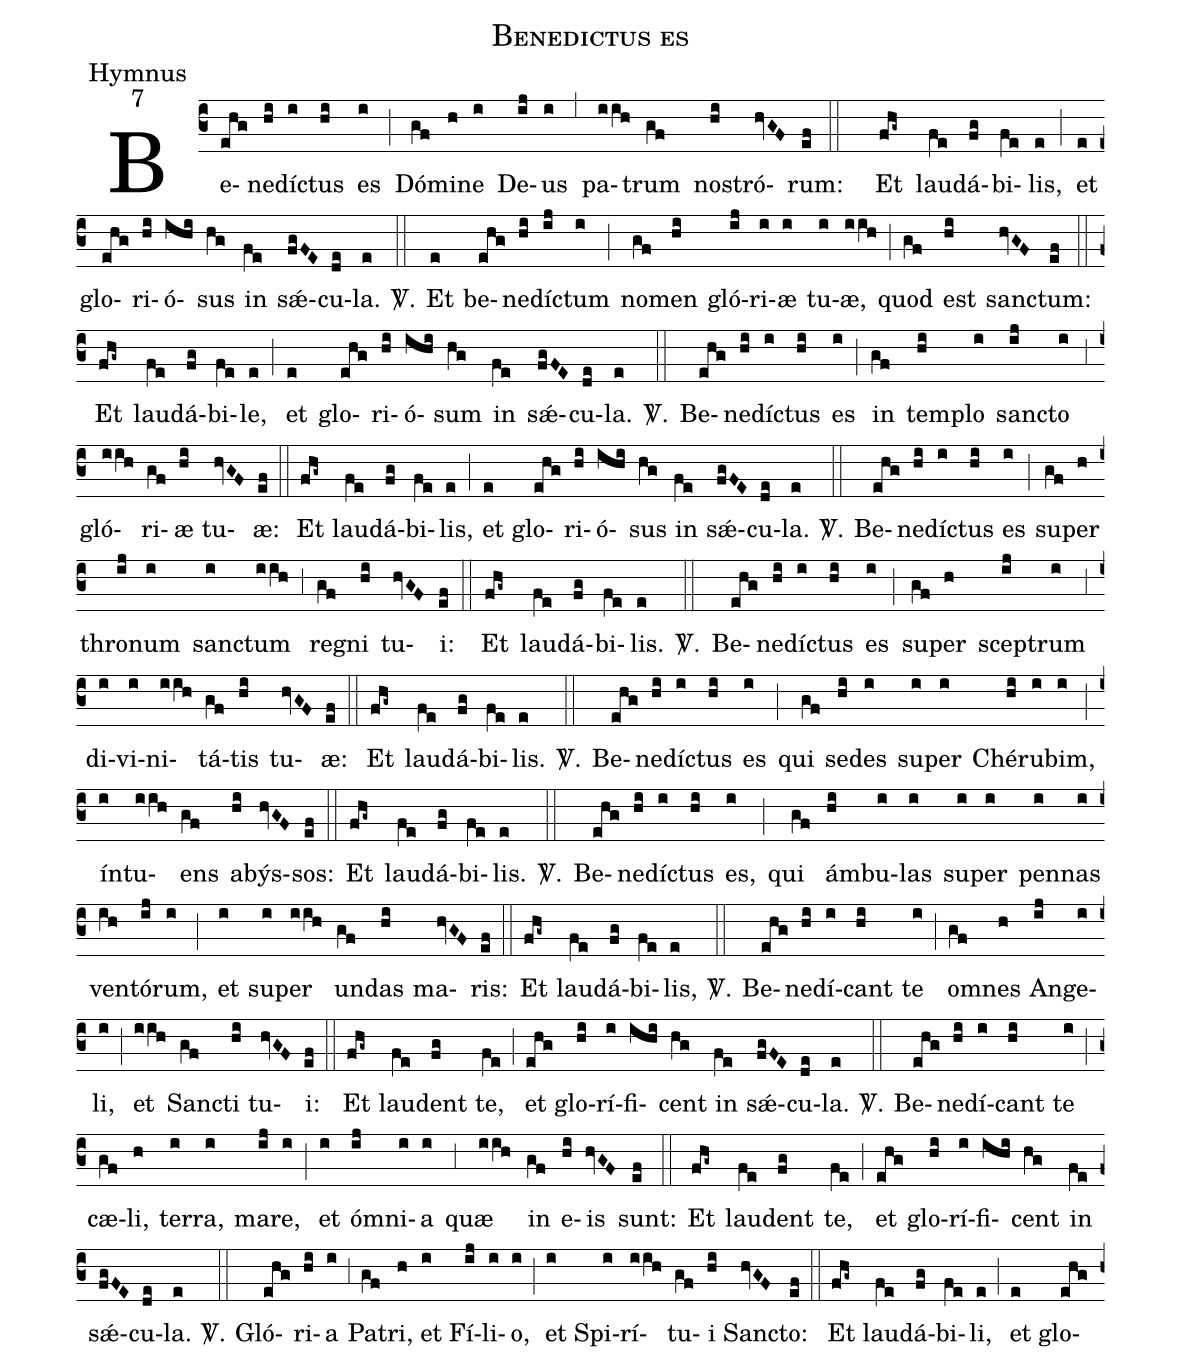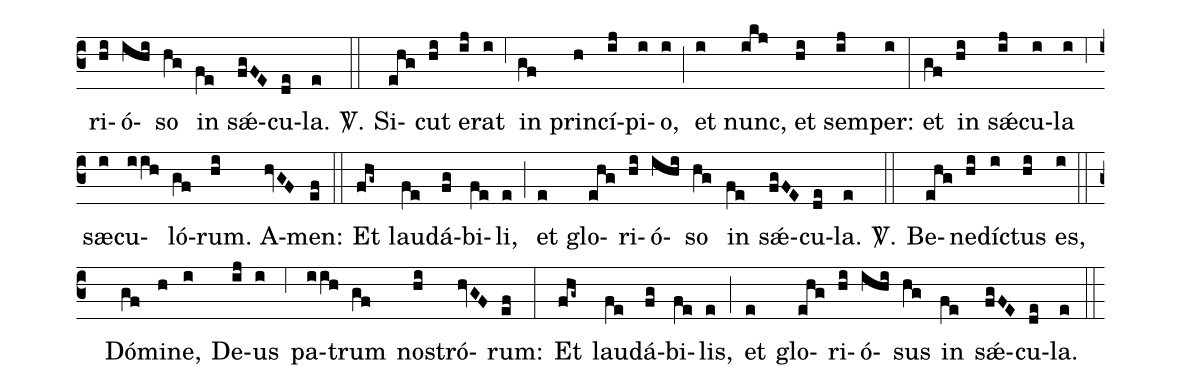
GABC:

name:Benedictus es;
office-part:Hymnus;
mode:7;
%%
(c3) Be(ehg)ne(hi)dí(i)ctus(hi) es(i) (;) Dó(gf)mi(h)ne(i) De(ij)us(i) (;5) pa(iih)trum(gf) no(hi)stró(hvGF)rum:(ef) (::) <alt>Chorus:</alt>() Et(fhg~) lau(fe)dá(fg)bi(fe)lis,(e) (;) et(e) glo(ehg)ri(hi)ó(ihi)sus(hg) in(fe) s<sp>'ae</sp>(fgFE)cu(de)la.(e) <sp>V/</sp>.(::) Et(e) be(ehg)ne(hi)dí(ij)ctum(i) (;) no(gf)men(hi) gló(ij)ri(i)æ(i) tu(i)æ,(iih) (;) quod(gf) est(hi) san(hvGF)ctum:(ef) (::) Et(fhg~) lau(fe)dá(fg)bi(fe)le,(e) (;) et(e) glo(ehg)ri(hi)ó(ihi)sum(hg) in(fe) s<sp>'ae</sp>(fgFE)cu(de)la.(e) <sp>V/</sp>.(::) Be(ehg)ne(hi)dí(i)ctus(hi) es(i) (;) in(gf) tem(hi)plo(i) san(ij)cto(i) (;3) gló(iih)ri(gf)æ(hi) tu(hvGF)æ:(ef) (::) Et(fhg~) lau(fe)dá(fg)bi(fe)lis,(e) (;) et(e) glo(ehg)ri(hi)ó(ihi)sus(hg) in(fe) s<sp>'ae</sp>(fgFE)cu(de)la.(e) <sp>V/</sp>.(::) Be(ehg)ne(hi)dí(i)ctus(hi) es(i) (;) su(gf)per(h) thro(ij)num(i) san(i)ctum(iih) (;3) re(gf)gni(hi) tu(hvGF)i:(ef) (::) Et(fhg~) lau(fe)dá(fg)bi(fe)lis.(e) <sp>V/</sp>.(::) Be(ehg)ne(hi)dí(i)ctus(hi) es(i) (;) su(gf)per(h) scep(ij)trum(i) (;3) di(i)vi(i)ni(iih)tá(gf)tis(hi) tu(hvGF)æ:(ef) (::) Et(fhg~) lau(fe)dá(fg)bi(fe)lis.(e) <sp>V/</sp>.(::) Be(ehg)ne(hi)dí(i)ctus(hi) es(i) (;) qui(gf) se(hi)des(i) su(i)per(i) Ché(hi)ru(i)bim,(i) (;) ín(i)tu(iih)ens(gf) a(hi)býs(hvGF)sos:(ef) (::) Et(fhg~) lau(fe)dá(fg)bi(fe)lis.(e) <sp>V/</sp>.(::) Be(ehg)ne(hi)dí(i)ctus(hi) es,(i) (;) qui(gf) ám(hi)bu(i)las(i) su(i)per(i) pen(i)nas(i) ven(ih)tó(ij)rum,(i) (;) et(i) su(i)per(iih) un(gf)das(hi) ma(hvGF)ris:(ef) (::) Et(fhg~) lau(fe)dá(fg)bi(fe)lis,(e) <sp>V/</sp>.(::) Be(ehg)ne(hi)dí(i)cant(hi) te(i) (;) o(gf)mnes(h) An(ij)ge(i)li,(i) (;) et(iih) San(gf)cti(hi) tu(hvGF)i:(ef) (::) Et(fhg~) lau(fe)dent(fg) te,(fe) (;) et(ehg) glo(hi)rí(i)fi(ihi)cent(hg) in(fe) s<sp>'ae</sp>(fgFE)cu(de)la.(e) <sp>V/</sp>.(::) Be(ehg)ne(hi)dí(i)cant(hi) te(i) (;) cæ(gf)li,(h) ter(i)ra,(i) ma(ij)re,(i) (;) et(i) ó(ij)mni(i)a(i) (;3) quæ(iih) in(gf) e(hi)is(hvGF) sunt:(ef) (::) Et(fhg~) lau(fe)dent(fg) te,(fe) (;) et(ehg) glo(hi)rí(i)fi(ihi)cent(hg) in(fe) s<sp>'ae</sp>(fgFE)cu(de)la.(e) <sp>V/</sp>.(::) Gló(ehg)ri(hi)a(i) (;3) Pa(gf)tri,(h) et(i) Fí(ij)li(i)o,(i) (;) et(i) Spi(i)rí(iih)tu(gf)i(hi) San(hvGF)cto:(ef) (::) Et(fhg~) lau(fe)dá(fg)bi(fe)li,(e) (;) et(e) glo(ehg)ri(hi)ó(ihi)so(hg) in(fe) s<sp>'ae</sp>(fgFE)cu(de)la.(e) <sp>V/</sp>.(::) Si(ehg)cut(hi) e(ij)rat(i) (;6) in(gf) prin(h)cí(ij)pi(i)o,(i) (;) et(i) nunc,(ikj) et(hi) sem(ij)per:(i) (:) et(gf) in(hi) s<sp>'ae</sp>(ij)cu(i)la(i) (;6) sæ(i)cu(iih)ló(gf)rum.(hi) A(hvGF)men:(ef) (::) Et(fhg~) lau(fe)dá(fg)bi(fe)li,(e) (;) et(e) glo(ehg)ri(hi)ó(ihi)so(hg) in(fe) s<sp>'ae</sp>(fgFE)cu(de)la.(e) <sp>V/</sp>.(::) Be(ehg)ne(hi)dí(i)ctus(hi) es,(i) (::) <alt>Chorus:</alt>() Dó(gf)mi(h)ne,(i) De(ij)us(i) (;6) pa(iih)trum(gf) no(hi)stró(hvGF)rum:(ef) (:) Et(fhg~) lau(fe)dá(fg)bi(fe)lis,(e) (;) et(e) glo(ehg)ri(hi)ó(ihi)sus(hg) in(fe) s<sp>'ae</sp>(fgFE)cu(de)la.(e) (::)
